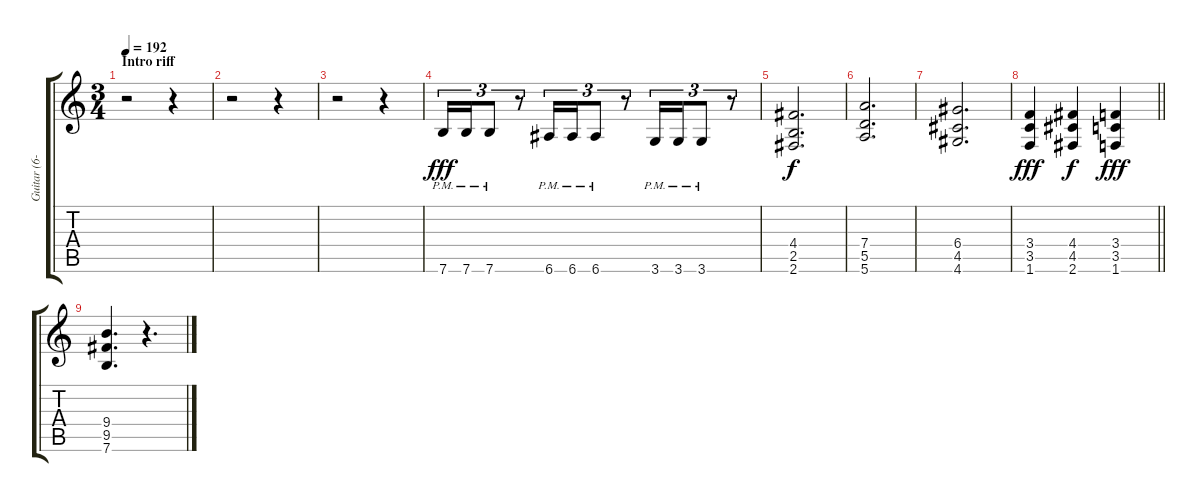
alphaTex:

\track ("Guitar (6-string)" "Guitar (6-") {instrument distortionguitar}
\staff {score tabs}
\tuning (E4 B3 G3 D3 A2 E2) {hide}
\ts (3 4)
\section ("" "Intro riff")
\tempo 192
\clef g2
\ks c
r.2{dy f} r.4 |
r.2 r.4 |
r.2 r.4 |
7.6{pm}.16{tu (3 2) dy fff} 7.6{pm}.16{tu (3 2)} 7.6{pm}.8{tu (3 2)} r.8{tu (3 2)} 6.6{pm}.16{tu (3 2)} 6.6{pm}.16{tu (3 2)} 6.6{pm}.8{tu (3 2)} r.8{tu (3 2)} 3.6{pm}.16{tu (3 2)} 3.6{pm}.16{tu (3 2)} 3.6{pm}.8{tu (3 2)} r.8{tu (3 2)} |
(4.4 2.5 2.6).2{d dy f} |
(7.4 5.5 5.6).2{d} |
(6.4 4.5 4.6).2{d} |
\barLineRight lightlight
(3.4 3.5 1.6).4{dy fff} (4.4 4.5 2.6).4{dy f} (3.4 3.5 1.6).4{dy fff} |
(9.4 9.5 7.6).4{d} r.4{d}
